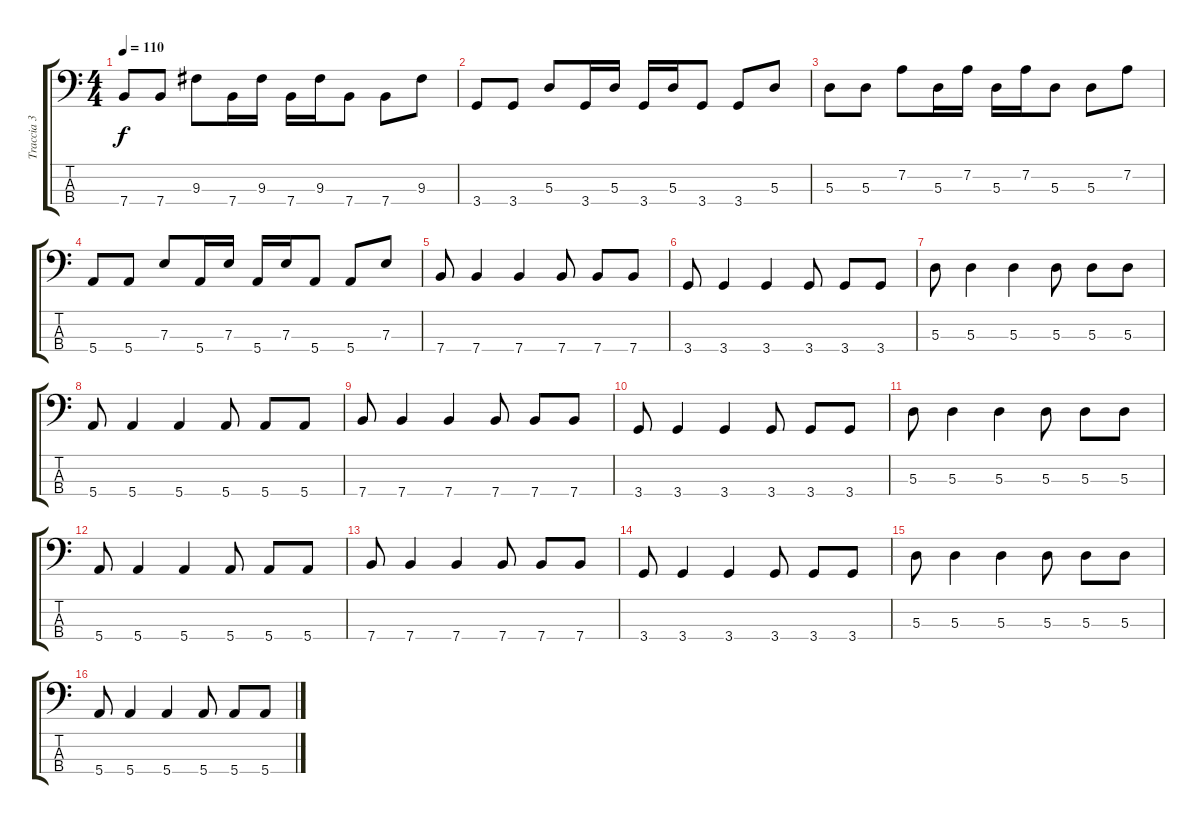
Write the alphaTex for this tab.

\track ("Traccia 3" "Traccia 3") {instrument electricbasspick}
\staff {score tabs}
\tuning (G2 D2 A1 E1) {hide}
\ts (4 4)
\tempo 110
\clef f4
\ks c
7.4.8{dy f} 7.4.8 9.3.8 7.4.16 9.3.16 7.4.16 9.3.16 7.4.8 7.4.8 9.3.8 |
3.4.8 3.4.8 5.3.8 3.4.16 5.3.16 3.4.16 5.3.16 3.4.8 3.4.8 5.3.8 |
5.3.8 5.3.8 7.2.8 5.3.16 7.2.16 5.3.16 7.2.16 5.3.8 5.3.8 7.2.8 |
5.4.8 5.4.8 7.3.8 5.4.16 7.3.16 5.4.16 7.3.16 5.4.8 5.4.8 7.3.8 |
7.4.8 7.4.4 7.4.4 7.4.8 7.4.8 7.4.8 |
3.4.8 3.4.4 3.4.4 3.4.8 3.4.8 3.4.8 |
5.3.8 5.3.4 5.3.4 5.3.8 5.3.8 5.3.8 |
5.4.8 5.4.4 5.4.4 5.4.8 5.4.8 5.4.8 |
7.4.8 7.4.4 7.4.4 7.4.8 7.4.8 7.4.8 |
3.4.8 3.4.4 3.4.4 3.4.8 3.4.8 3.4.8 |
5.3.8 5.3.4 5.3.4 5.3.8 5.3.8 5.3.8 |
5.4.8 5.4.4 5.4.4 5.4.8 5.4.8 5.4.8 |
7.4.8 7.4.4 7.4.4 7.4.8 7.4.8 7.4.8 |
3.4.8 3.4.4 3.4.4 3.4.8 3.4.8 3.4.8 |
5.3.8 5.3.4 5.3.4 5.3.8 5.3.8 5.3.8 |
5.4.8 5.4.4 5.4.4 5.4.8 5.4.8 5.4.8
